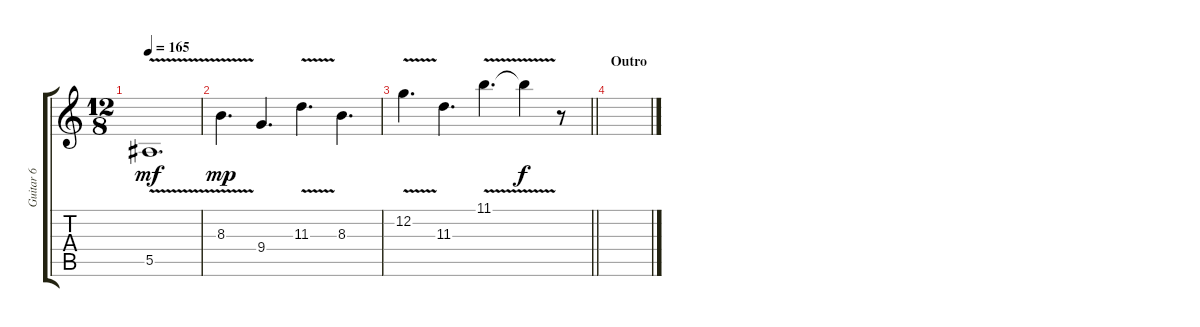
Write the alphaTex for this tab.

\track ("Guitar 6" "Guitar 6") {instrument distortionguitar}
\staff {score tabs}
\tuning (C4 G3 Eb3 Bb2 F2 C2) {hide}
\ts (12 8)
\tempo 165
\clef g2
\ks c
5.5{v}.1{d dy mf} |
8.3{v}.4{d dy mp} 9.4.4{d} 11.3{v}.4{d} 8.3.4{d} |
\barLineRight lightlight
12.2{v}.4{d} 11.3.4{d} 11.1{v}.4{d} 11.1{t}.4{dy f} r.8 |
\section ("" "Outro")
